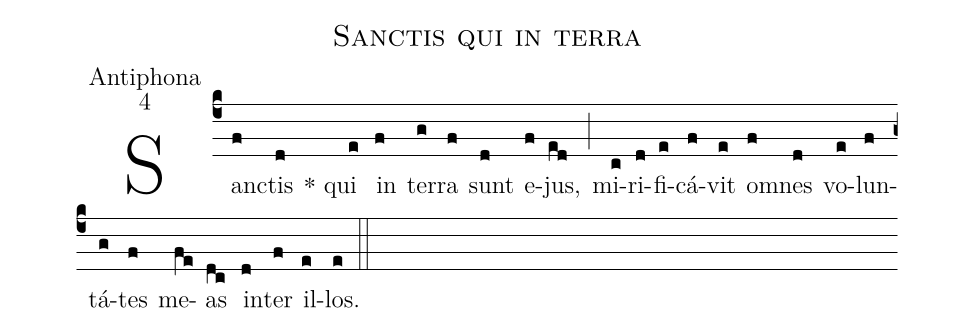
name:Sanctis qui in terra;
office-part:Antiphona;
mode:4;
%%
(c4) San(f)ctis(d) * qui(e) in(f) ter(g)ra(f) sunt(d) e(f)jus,(ed) (;) mi(c)ri(d)fi(e)cá(f)vit(e) om(f)nes(d) vo(e)lun(f)tá(g)tes(f) me(fe)as(dc) in(d)ter(f) il(e)los.(e) (::)
